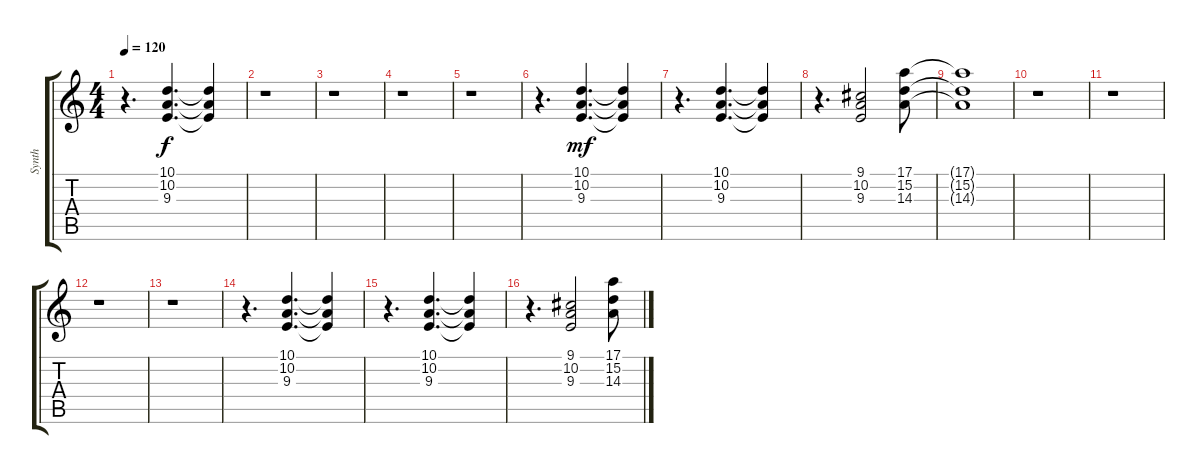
\track ("Synth" "Synth") {instrument lead2sawtooth}
\staff {score tabs}
\tuning (E4 B3 G3 D3 A2 E2) {hide}
\ts (4 4)
\tempo 120
\clef g2
\ks c
r.4{d dy f} (10.1 10.2 9.3).4{d} (10.1{t} 10.2{t} 9.3{t}).4 |
r.1 |
r.1 |
r.1 |
r.1 |
r.4{d} (10.1 10.2 9.3).4{d dy mf} (10.1{t} 10.2{t} 9.3{t}).4 |
r.4{d} (10.1 10.2 9.3).4{d} (10.1{t} 10.2{t} 9.3{t}).4 |
r.4{d} (9.1 10.2 9.3).2 (17.1 15.2 14.3).8 |
(17.1{t} 15.2{t} 14.3{t}).1 |
r.1 |
r.1 |
r.1 |
r.1 |
r.4{d} (10.1 10.2 9.3).4{d} (10.1{t} 10.2{t} 9.3{t}).4 |
r.4{d} (10.1 10.2 9.3).4{d} (10.1{t} 10.2{t} 9.3{t}).4 |
r.4{d} (9.1 10.2 9.3).2 (17.1 15.2 14.3).8
